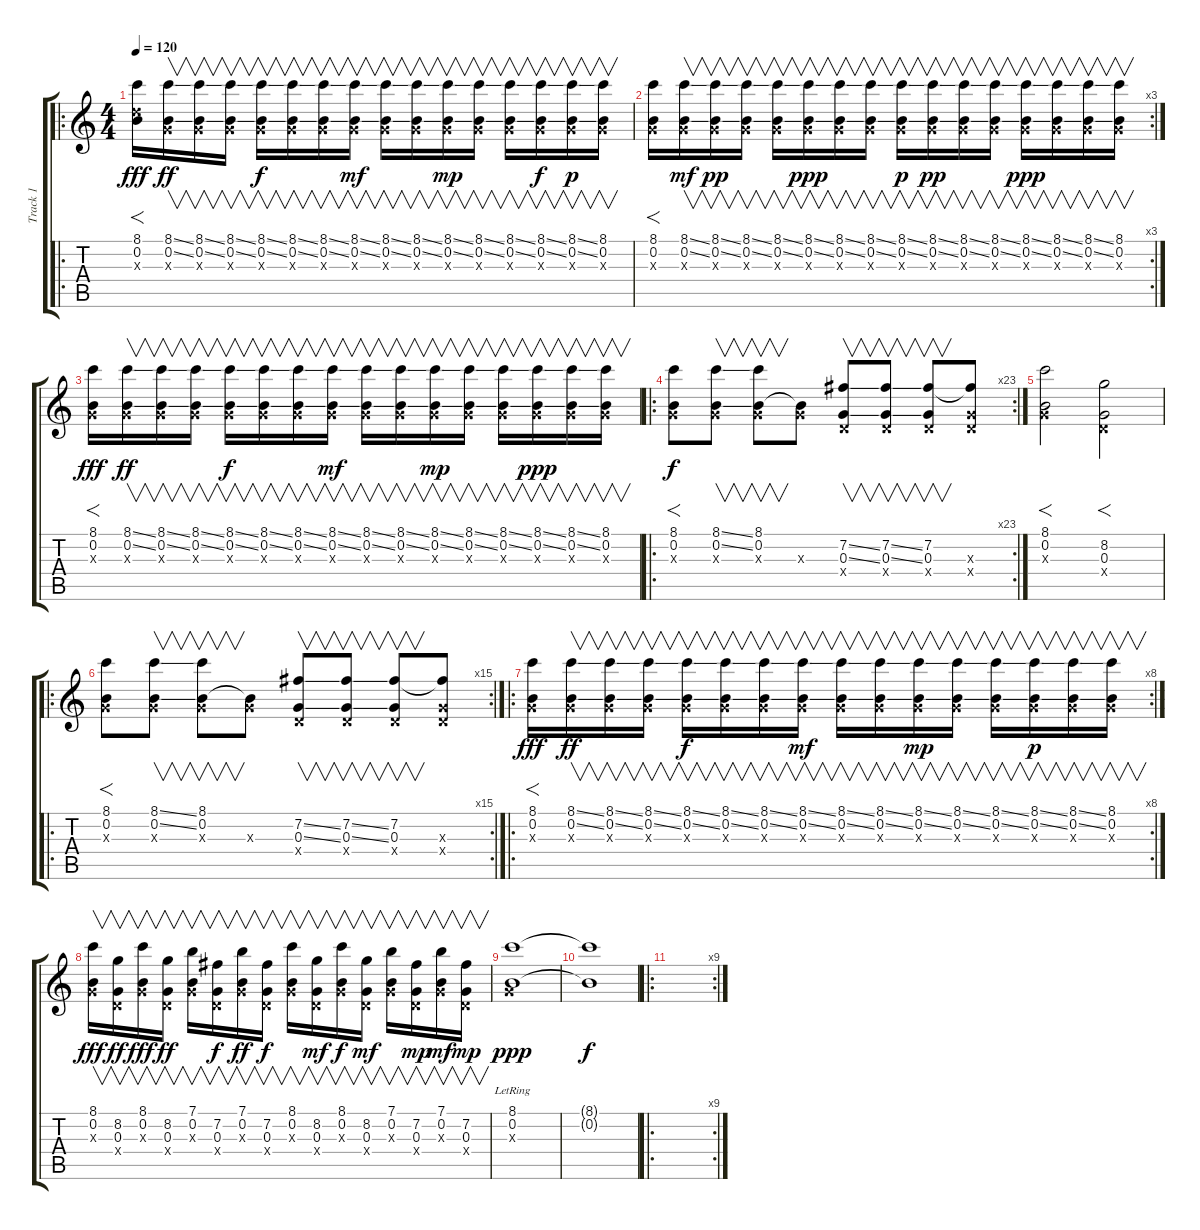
\track ("Track 1" "Track 1") {instrument overdrivenguitar}
\staff {score tabs}
\tuning (E4 B3 G3 D3 A2 E2) {hide}
\ro
\ts (4 4)
\tempo 120
\clef g2
\ks c
(8.1 0.2 7.3{x}).16{f dy fff instrument overdrivenguitar} (8.1{ss} 0.2{ss} 0.3{x}).16{v dy ff} (8.1{ss} 0.2{ss} 0.3{x}).16{v} (8.1{ss} 0.2{ss} 0.3{x}).16{v} (8.1{ss} 0.2{ss} 0.3{x}).16{v dy f} (8.1{ss} 0.2{ss} 0.3{x}).16{v} (8.1{ss} 0.2{ss} 0.3{x}).16{v} (8.1{ss} 0.2{ss} 0.3{x}).16{v dy mf} (8.1{ss} 0.2{ss} 0.3{x}).16{v} (8.1{ss} 0.2{ss} 0.3{x}).16{v} (8.1{ss} 0.2{ss} 0.3{x}).16{v dy mp} (8.1{ss} 0.2{ss} 0.3{x}).16{v} (8.1{ss} 0.2{ss} 0.3{x}).16{v} (8.1{ss} 0.2{ss} 0.3{x}).16{v dy f} (8.1{ss} 0.2{ss} 0.3{x}).16{v dy p} (8.1 0.2 0.3{x}).16{v} |
\rc 3
(8.1 0.2 0.3{x}).16{f} (8.1{ss} 0.2{ss} 0.3{x}).16{v dy mf} (8.1{ss} 0.2{ss} 0.3{x}).16{v dy pp} (8.1{ss} 0.2{ss} 0.3{x}).16{v} (8.1{ss} 0.2{ss} 0.3{x}).16{v} (8.1{ss} 0.2{ss} 0.3{x}).16{v dy ppp} (8.1{ss} 0.2{ss} 0.3{x}).16{v} (8.1{ss} 0.2{ss} 0.3{x}).16{v} (8.1{ss} 0.2{ss} 0.3{x}).16{v dy p} (8.1{ss} 0.2{ss} 0.3{x}).16{v dy pp} (8.1{ss} 0.2{ss} 0.3{x}).16{v} (8.1{ss} 0.2{ss} 0.3{x}).16{v} (8.1{ss} 0.2{ss} 0.3{x}).16{v dy ppp} (8.1{ss} 0.2{ss} 0.3{x}).16{v} (8.1{ss} 0.2{ss} 0.3{x}).16{v} (8.1 0.2 0.3{x}).16{v} |
(8.1 0.2 0.3{x}).16{f dy fff} (8.1{ss} 0.2{ss} 0.3{x}).16{v dy ff} (8.1{ss} 0.2{ss} 0.3{x}).16{v} (8.1{ss} 0.2{ss} 0.3{x}).16{v} (8.1{ss} 0.2{ss} 0.3{x}).16{v dy f} (8.1{ss} 0.2{ss} 0.3{x}).16{v} (8.1{ss} 0.2{ss} 0.3{x}).16{v} (8.1{ss} 0.2{ss} 0.3{x}).16{v dy mf} (8.1{ss} 0.2{ss} 0.3{x}).16{v} (8.1{ss} 0.2{ss} 0.3{x}).16{v} (8.1{ss} 0.2{ss} 0.3{x}).16{v dy mp} (8.1{ss} 0.2{ss} 0.3{x}).16{v} (8.1{ss} 0.2{ss} 0.3{x}).16{v} (8.1{ss} 0.2{ss} 0.3{x}).16{v dy ppp} (8.1{ss} 0.2{ss} 0.3{x}).16{v} (8.1 0.2 0.3{x}).16{v} |
\ro
\rc 23
(8.1 0.2 0.3{x}).8{f dy f} (8.1{ss} 0.2{ss} 0.3{x}).8{v} (8.1 0.2 0.3{x}).8{v} (0.2{t} 0.3{x}).8 (7.2{ss} 0.3{ss} 0.4{x}).8{v} (7.2{ss} 0.3{ss} 0.4{x}).8{v} (7.2 0.3 0.4{x}).8{v} (7.2{t} 0.3{x} 0.4{x}).8 |
(8.1 0.2 0.3{x}).2{f} (8.2 0.3 0.4{x}).2{f} |
\ro
\rc 15
(8.1 0.2 0.3{x}).8{f} (8.1{ss} 0.2{ss} 0.3{x}).8{v} (8.1 0.2 0.3{x}).8{v} (0.2{t} 0.3{x}).8 (7.2{ss} 0.3{ss} 0.4{x}).8{v} (7.2{ss} 0.3{ss} 0.4{x}).8{v} (7.2 0.3 0.4{x}).8{v} (7.2{t} 0.3{x} 0.4{x}).8 |
\ro
\rc 8
(8.1 0.2 0.3{x}).16{f dy fff} (8.1{ss} 0.2{ss} 0.3{x}).16{v dy ff} (8.1{ss} 0.2{ss} 0.3{x}).16{v} (8.1{ss} 0.2{ss} 0.3{x}).16{v} (8.1{ss} 0.2{ss} 0.3{x}).16{v dy f} (8.1{ss} 0.2{ss} 0.3{x}).16{v} (8.1{ss} 0.2{ss} 0.3{x}).16{v} (8.1{ss} 0.2{ss} 0.3{x}).16{v dy mf} (8.1{ss} 0.2{ss} 0.3{x}).16{v} (8.1{ss} 0.2{ss} 0.3{x}).16{v} (8.1{ss} 0.2{ss} 0.3{x}).16{v dy mp} (8.1{ss} 0.2{ss} 0.3{x}).16{v} (8.1{ss} 0.2{ss} 0.3{x}).16{v} (8.1{ss} 0.2{ss} 0.3{x}).16{v dy p} (8.1{ss} 0.2{ss} 0.3{x}).16{v} (8.1 0.2 0.3{x}).16{v} |
(8.1 0.2 0.3{x}).16{v dy fff} (8.2 0.3 0.4{x}).16{v dy ff} (8.1 0.2 0.3{x}).16{v dy fff} (8.2 0.3 0.4{x}).16{v dy ff} (7.1 0.2 0.3{x}).16{v} (7.2 0.3 0.4{x}).16{v dy f} (7.1 0.2 0.3{x}).16{v dy ff} (7.2 0.3 0.4{x}).16{v dy f} (8.1 0.2 0.3{x}).16{v} (8.2 0.3 0.4{x}).16{v dy mf} (8.1 0.2 0.3{x}).16{v dy f} (8.2 0.3 0.4{x}).16{v dy mf} (7.1 0.2 0.3{x}).16{v} (7.2 0.3 0.4{x}).16{v dy mp} (7.1 0.2 0.3{x}).16{v dy mf} (7.2 0.3 0.4{x}).16{v dy mp} |
(8.1{lr} 0.2 0.3{x}).1{dy ppp} |
(8.1{t} 0.2{t}).1{dy f} |
\ro
\rc 9
